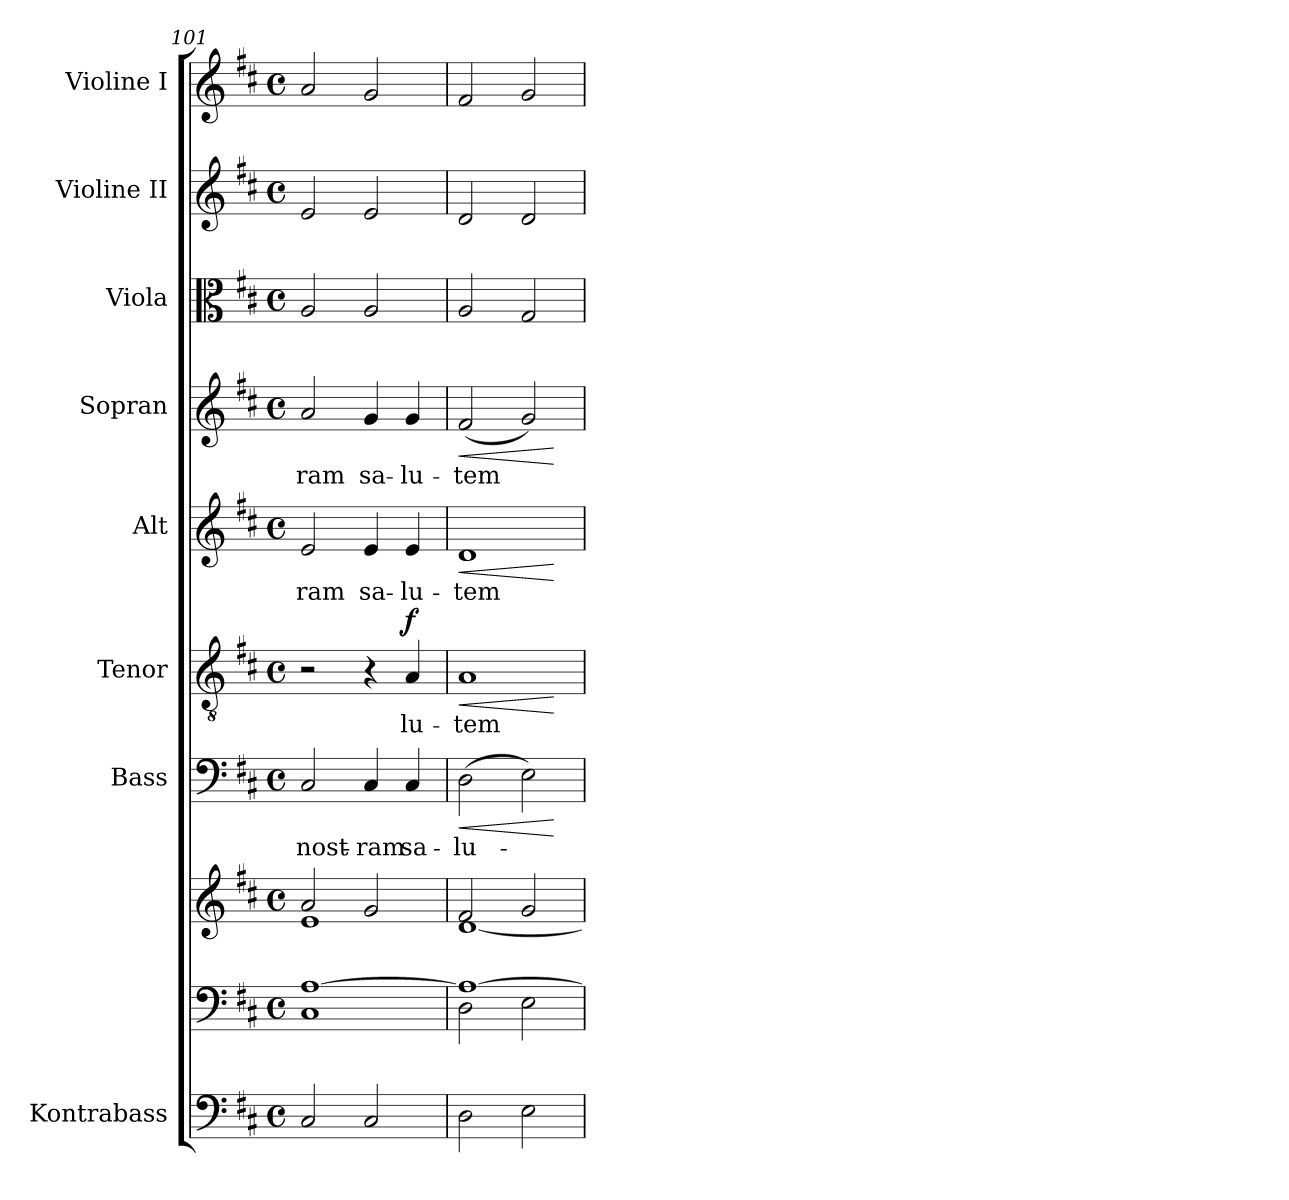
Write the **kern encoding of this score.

**kern	**kern	**kern	**kern	**text	**dynam	**kern	**text	**dynam	**kern	**text	**dynam	**kern	**text	**dynam	**kern	**kern	**kern
*part9	*part8	*part8	*part7	*part7	*part7	*part6	*part6	*part6	*part5	*part5	*part5	*part4	*part4	*part4	*part3	*part2	*part1
*staff10	*staff9	*staff8	*staff7	*staff7	*staff7	*staff6	*staff6	*staff6	*staff5	*staff5	*staff5	*staff4	*staff4	*staff4	*staff3	*staff2	*staff1
*I"Kontrabass	*	*	*I"Bass	*	*	*I"Tenor	*	*	*I"Alt	*	*	*I"Sopran	*	*	*I"Viola	*I"Violine II	*I"Violine I
*I'Kb.	*	*	*I'B.	*	*	*I'T.	*	*	*I'A.	*	*	*I'S.	*	*	*I'Vla.	*I'Vl. II	*I'Vl. I
*clefF4	*clefF4	*clefG2	*clefF4	*	*	*clefGv2	*	*	*clefG2	*	*	*clefG2	*	*	*clefC3	*clefG2	*clefG2
*ITrd7c12	*	*	*	*	*	*	*	*	*	*	*	*	*	*	*	*	*
*k[f#c#]	*k[f#c#]	*k[f#c#]	*k[f#c#]	*	*	*k[f#c#]	*	*	*k[f#c#]	*	*	*k[f#c#]	*	*	*k[f#c#]	*k[f#c#]	*k[f#c#]
*D:	*D:	*D:	*D:	*	*	*D:	*	*	*D:	*	*	*D:	*	*	*D:	*D:	*D:
*M4/4	*M4/4	*M4/4	*M4/4	*	*	*M4/4	*	*	*M4/4	*	*	*M4/4	*	*	*M4/4	*M4/4	*M4/4
*met(c)	*met(c)	*met(c)	*met(c)	*	*	*met(c)	*	*	*met(c)	*	*	*met(c)	*	*	*met(c)	*met(c)	*met(c)
=101	=101	=101	=101	=101	=101	=101	=101	=101	=101	=101	=101	=101	=101	=101	=101	=101	=101
*	*^	*^	*	*	*	*	*	*	*	*	*	*	*	*	*	*	*
!	!	!	!	!	!	!LO:LY:b	!	!	!	!	!	!LO:LY:b	!	!	!LO:LY:b	!	!	!	!
2CC#/	[>1A	1C#	2a/	1e	2C#/	nost-	.	2r	.	.	2e/	-ram	.	2a/	-ram	.	2A/	2e/	2a/
!	!	!	!	!	!	!LO:LY:b	!	!	!	!	!	!LO:LY:b	!	!	!LO:LY:b	!	!	!	!
2CC#/	.	.	2g/	.	4C#/	-ram	.	4r	.	.	4e/	sa-	.	4g/	sa-	.	2A/	2e/	2g/
!	!	!	!	!	!	!LO:LY:b	!	!	!LO:LY:b	!LO:DY:a	!	!LO:LY:b	!	!	!LO:LY:b	!	!	!	!
.	.	.	.	.	4C#/	sa-	.	4A/	-lu-	f	4e/	-lu-	.	4g/	-lu-	.	.	.	.
=102	=102	=102	=102	=102	=102	=102	=102	=102	=102	=102	=102	=102	=102	=102	=102	=102	=102	=102	=102
!	!	!	!	!	!	!LO:LY:b	!LO:HP:b	!	!LO:LY:b	!LO:HP:b	!	!LO:LY:b	!LO:HP:b	!	!LO:LY:b	!LO:HP:b	!	!	!
2DD\	1A_	2D\	2f#/	[<1d	(>2D\	-lu-	<	1A	-tem	<	1d	-tem	<	(<2f#/	-tem	<	2A/	2d/	2f#/
2EE\	.	2E\	2g/	.	2E\)	.	.	.	.	.	.	.	.	2g/)	.	.	2G/	2d/	2g/
*	*v	*v	*	*	*	*	*	*	*	*	*	*	*	*	*	*	*	*	*
*	*	*v	*v	*	*	*	*	*	*	*	*	*	*	*	*	*	*	*
.	.	.	.	.	[	.	.	[	.	.	[	.	.	[	.	.	.
=	=	=	=	=	=	=	=	=	=	=	=	=	=	=	=	=	=
*-	*-	*-	*-	*-	*-	*-	*-	*-	*-	*-	*-	*-	*-	*-	*-	*-	*-
